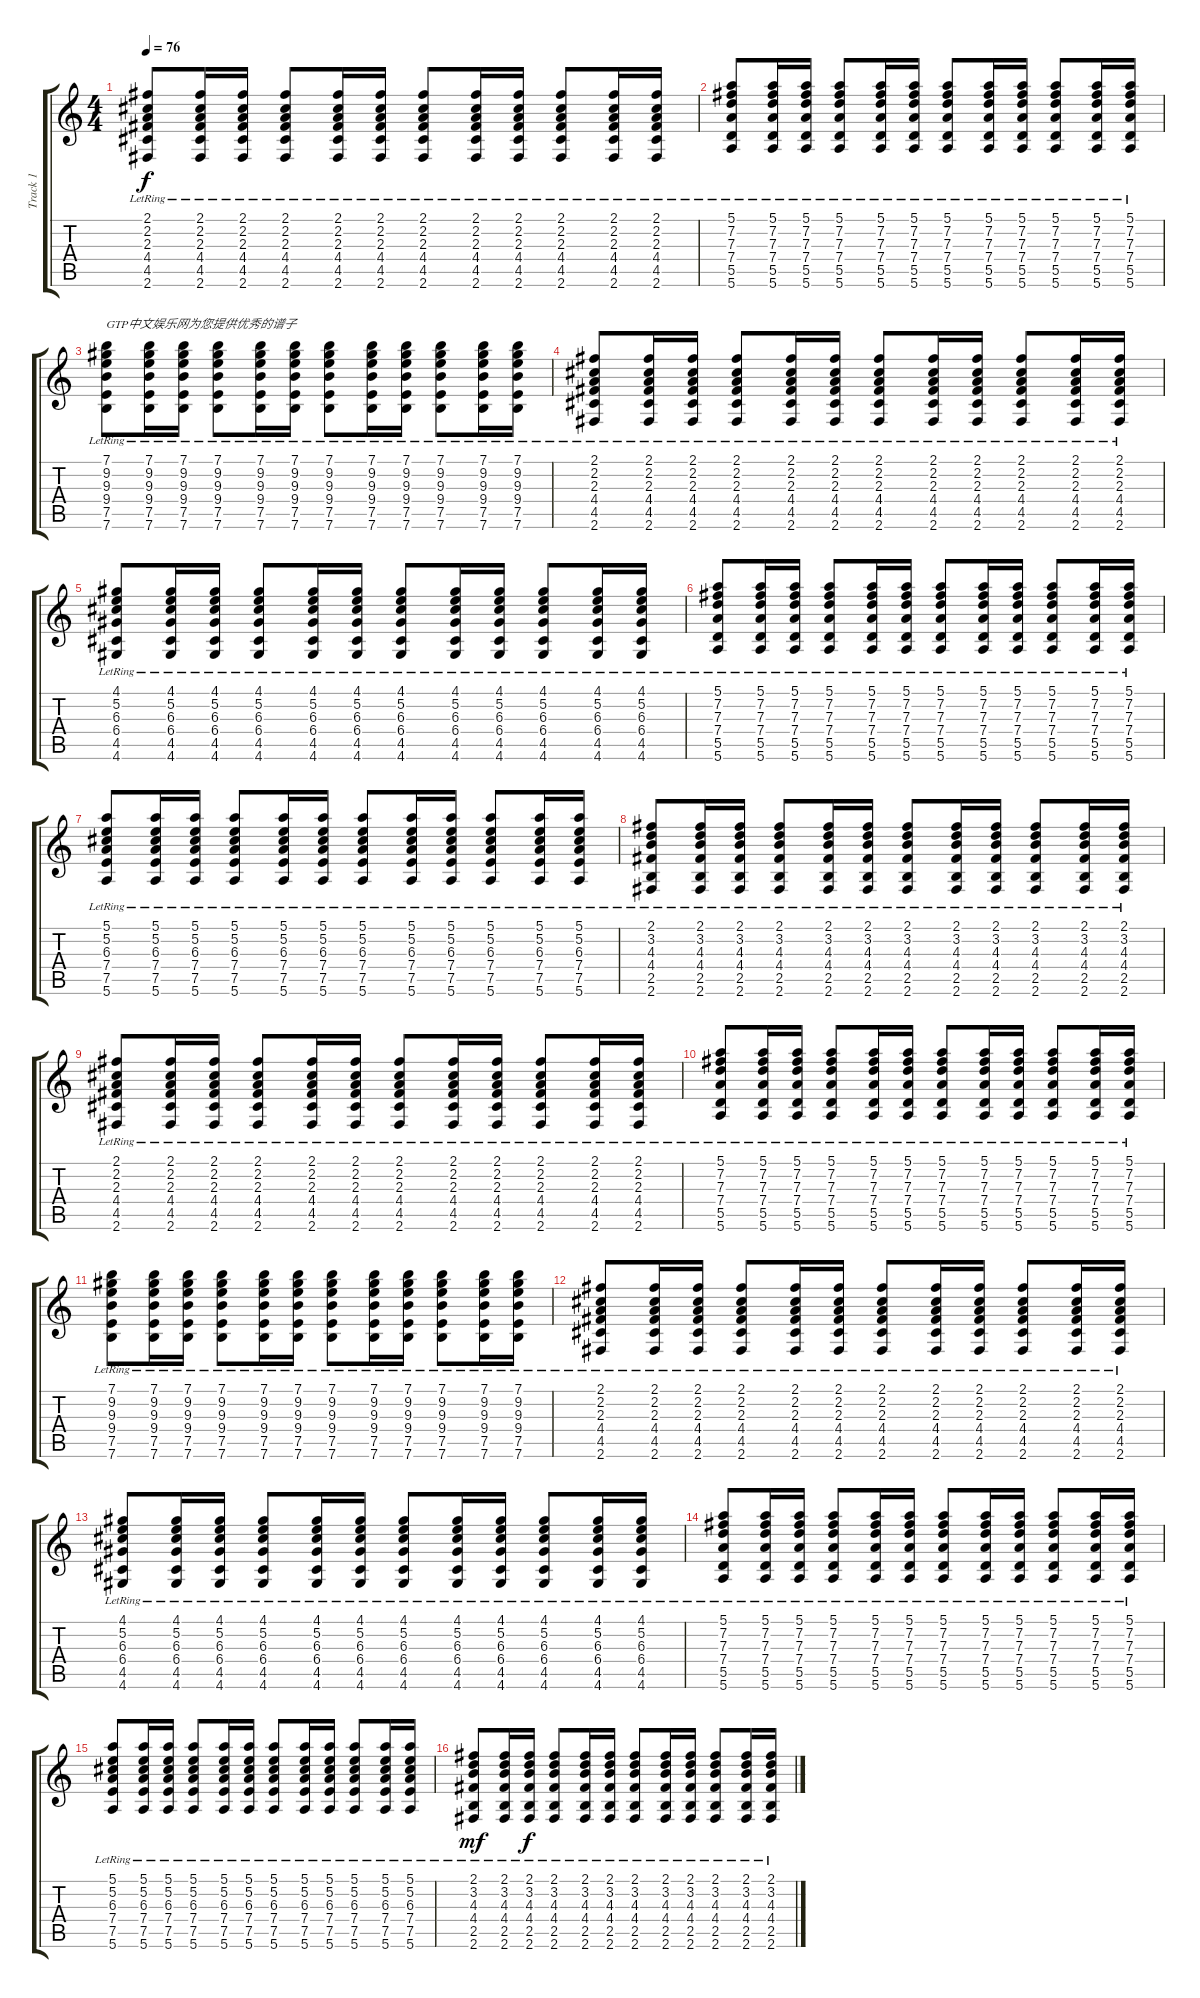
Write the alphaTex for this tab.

\track ("Track 1" "Track 1") {instrument acousticguitarsteel}
\staff {score tabs}
\tuning (E4 B3 G3 D3 A2 E2) {hide}
\ts (4 4)
\tempo 76
\clef g2
\ks c
(2.1 2.2{lr} 2.3{lr} 4.4{lr} 4.5{lr} 2.6).8{dy f} (2.1 2.2{lr} 2.3{lr} 4.4{lr} 4.5{lr} 2.6).16 (2.1 2.2{lr} 2.3{lr} 4.4{lr} 4.5{lr} 2.6).16 (2.1 2.2{lr} 2.3{lr} 4.4{lr} 4.5{lr} 2.6).8 (2.1 2.2{lr} 2.3{lr} 4.4{lr} 4.5{lr} 2.6).16 (2.1 2.2{lr} 2.3{lr} 4.4{lr} 4.5{lr} 2.6).16 (2.1 2.2{lr} 2.3{lr} 4.4{lr} 4.5{lr} 2.6).8 (2.1 2.2{lr} 2.3{lr} 4.4{lr} 4.5{lr} 2.6).16 (2.1 2.2{lr} 2.3{lr} 4.4{lr} 4.5{lr} 2.6).16 (2.1 2.2{lr} 2.3{lr} 4.4{lr} 4.5{lr} 2.6).8 (2.1 2.2{lr} 2.3{lr} 4.4{lr} 4.5{lr} 2.6).16 (2.1 2.2{lr} 2.3{lr} 4.4{lr} 4.5{lr} 2.6).16 |
(5.1 7.2{lr} 7.3{lr} 7.4{lr} 5.5{lr} 5.6).8 (5.1 7.2{lr} 7.3{lr} 7.4{lr} 5.5{lr} 5.6).16 (5.1 7.2{lr} 7.3{lr} 7.4{lr} 5.5{lr} 5.6).16 (5.1 7.2{lr} 7.3{lr} 7.4{lr} 5.5{lr} 5.6).8 (5.1 7.2{lr} 7.3{lr} 7.4{lr} 5.5{lr} 5.6).16 (5.1 7.2{lr} 7.3{lr} 7.4{lr} 5.5{lr} 5.6).16 (5.1 7.2{lr} 7.3{lr} 7.4{lr} 5.5{lr} 5.6).8 (5.1 7.2{lr} 7.3{lr} 7.4{lr} 5.5{lr} 5.6).16 (5.1 7.2{lr} 7.3{lr} 7.4{lr} 5.5{lr} 5.6).16 (5.1 7.2{lr} 7.3{lr} 7.4{lr} 5.5{lr} 5.6).8 (5.1 7.2{lr} 7.3{lr} 7.4{lr} 5.5{lr} 5.6).16 (5.1 7.2{lr} 7.3{lr} 7.4{lr} 5.5{lr} 5.6).16 |
(7.1 9.2{lr} 9.3{lr} 9.4{lr} 7.5{lr} 7.6).8{txt "GTP中文娱乐网为您提供优秀的谱子"} (7.1 9.2{lr} 9.3{lr} 9.4{lr} 7.5{lr} 7.6).16 (7.1 9.2{lr} 9.3{lr} 9.4{lr} 7.5{lr} 7.6).16 (7.1 9.2{lr} 9.3{lr} 9.4{lr} 7.5{lr} 7.6).8 (7.1 9.2{lr} 9.3{lr} 9.4{lr} 7.5{lr} 7.6).16 (7.1 9.2{lr} 9.3{lr} 9.4{lr} 7.5{lr} 7.6).16 (7.1 9.2{lr} 9.3{lr} 9.4{lr} 7.5{lr} 7.6).8 (7.1 9.2{lr} 9.3{lr} 9.4{lr} 7.5{lr} 7.6).16 (7.1 9.2{lr} 9.3{lr} 9.4{lr} 7.5{lr} 7.6).16 (7.1 9.2{lr} 9.3{lr} 9.4{lr} 7.5{lr} 7.6).8 (7.1 9.2{lr} 9.3{lr} 9.4{lr} 7.5{lr} 7.6).16 (7.1 9.2{lr} 9.3{lr} 9.4{lr} 7.5{lr} 7.6).16 |
(2.1{lr} 2.2{lr} 2.3{lr} 4.4{lr} 4.5 2.6).8 (2.1{lr} 2.2{lr} 2.3{lr} 4.4{lr} 4.5 2.6).16 (2.1{lr} 2.2{lr} 2.3{lr} 4.4{lr} 4.5 2.6).16 (2.1{lr} 2.2{lr} 2.3{lr} 4.4{lr} 4.5 2.6).8 (2.1{lr} 2.2{lr} 2.3{lr} 4.4{lr} 4.5 2.6).16 (2.1{lr} 2.2{lr} 2.3{lr} 4.4{lr} 4.5 2.6).16 (2.1{lr} 2.2{lr} 2.3{lr} 4.4{lr} 4.5 2.6).8 (2.1{lr} 2.2{lr} 2.3{lr} 4.4{lr} 4.5 2.6).16 (2.1{lr} 2.2{lr} 2.3{lr} 4.4{lr} 4.5 2.6).16 (2.1{lr} 2.2{lr} 2.3{lr} 4.4{lr} 4.5 2.6).8 (2.1{lr} 2.2{lr} 2.3{lr} 4.4{lr} 4.5 2.6).16 (2.1{lr} 2.2{lr} 2.3{lr} 4.4{lr} 4.5 2.6).16 |
(4.1{lr} 5.2{lr} 6.3{lr} 6.4{lr} 4.5 4.6).8 (4.1{lr} 5.2{lr} 6.3{lr} 6.4{lr} 4.5 4.6).16 (4.1{lr} 5.2{lr} 6.3{lr} 6.4{lr} 4.5 4.6).16 (4.1{lr} 5.2{lr} 6.3{lr} 6.4{lr} 4.5 4.6).8 (4.1{lr} 5.2{lr} 6.3{lr} 6.4{lr} 4.5 4.6).16 (4.1{lr} 5.2{lr} 6.3{lr} 6.4{lr} 4.5 4.6).16 (4.1{lr} 5.2{lr} 6.3{lr} 6.4{lr} 4.5 4.6).8 (4.1{lr} 5.2{lr} 6.3{lr} 6.4{lr} 4.5 4.6).16 (4.1{lr} 5.2{lr} 6.3{lr} 6.4{lr} 4.5 4.6).16 (4.1{lr} 5.2{lr} 6.3{lr} 6.4{lr} 4.5 4.6).8 (4.1{lr} 5.2{lr} 6.3{lr} 6.4{lr} 4.5 4.6).16 (4.1{lr} 5.2{lr} 6.3{lr} 6.4{lr} 4.5 4.6).16 |
(5.1{lr} 7.2{lr} 7.3{lr} 7.4{lr} 5.5 5.6).8 (5.1{lr} 7.2{lr} 7.3{lr} 7.4{lr} 5.5 5.6).16 (5.1{lr} 7.2{lr} 7.3{lr} 7.4{lr} 5.5 5.6).16 (5.1{lr} 7.2{lr} 7.3{lr} 7.4{lr} 5.5 5.6).8 (5.1{lr} 7.2{lr} 7.3{lr} 7.4{lr} 5.5 5.6).16 (5.1{lr} 7.2{lr} 7.3{lr} 7.4{lr} 5.5 5.6).16 (5.1{lr} 7.2{lr} 7.3{lr} 7.4{lr} 5.5 5.6).8 (5.1{lr} 7.2{lr} 7.3{lr} 7.4{lr} 5.5 5.6).16 (5.1{lr} 7.2{lr} 7.3{lr} 7.4{lr} 5.5 5.6).16 (5.1{lr} 7.2{lr} 7.3{lr} 7.4{lr} 5.5 5.6).8 (5.1{lr} 7.2{lr} 7.3{lr} 7.4{lr} 5.5 5.6).16 (5.1{lr} 7.2{lr} 7.3{lr} 7.4{lr} 5.5 5.6).16 |
(5.1{lr} 5.2{lr} 6.3{lr} 7.4{lr} 7.5 5.6).8 (5.1{lr} 5.2{lr} 6.3{lr} 7.4{lr} 7.5 5.6).16 (5.1{lr} 5.2{lr} 6.3{lr} 7.4{lr} 7.5 5.6).16 (5.1{lr} 5.2{lr} 6.3{lr} 7.4{lr} 7.5 5.6).8 (5.1{lr} 5.2{lr} 6.3{lr} 7.4{lr} 7.5 5.6).16 (5.1{lr} 5.2{lr} 6.3{lr} 7.4{lr} 7.5 5.6).16 (5.1{lr} 5.2{lr} 6.3{lr} 7.4{lr} 7.5 5.6).8 (5.1{lr} 5.2{lr} 6.3{lr} 7.4{lr} 7.5 5.6).16 (5.1{lr} 5.2{lr} 6.3{lr} 7.4{lr} 7.5 5.6).16 (5.1{lr} 5.2{lr} 6.3{lr} 7.4{lr} 7.5 5.6).8 (5.1{lr} 5.2{lr} 6.3{lr} 7.4{lr} 7.5 5.6).16 (5.1{lr} 5.2{lr} 6.3{lr} 7.4{lr} 7.5 5.6).16 |
(2.1 3.2{lr} 4.3{lr} 4.4{lr} 2.5{lr} 2.6).8 (2.1 3.2{lr} 4.3{lr} 4.4{lr} 2.5{lr} 2.6).16 (2.1 3.2{lr} 4.3{lr} 4.4{lr} 2.5{lr} 2.6).16 (2.1 3.2{lr} 4.3{lr} 4.4{lr} 2.5{lr} 2.6).8 (2.1 3.2{lr} 4.3{lr} 4.4{lr} 2.5{lr} 2.6).16 (2.1 3.2{lr} 4.3{lr} 4.4{lr} 2.5{lr} 2.6).16 (2.1 3.2{lr} 4.3{lr} 4.4{lr} 2.5{lr} 2.6).8 (2.1 3.2{lr} 4.3{lr} 4.4{lr} 2.5{lr} 2.6).16 (2.1 3.2{lr} 4.3{lr} 4.4{lr} 2.5{lr} 2.6).16 (2.1 3.2{lr} 4.3{lr} 4.4{lr} 2.5{lr} 2.6).8 (2.1 3.2{lr} 4.3{lr} 4.4{lr} 2.5{lr} 2.6).16 (2.1 3.2{lr} 4.3{lr} 4.4{lr} 2.5{lr} 2.6).16 |
(2.1 2.2{lr} 2.3{lr} 4.4{lr} 4.5{lr} 2.6).8 (2.1 2.2{lr} 2.3{lr} 4.4{lr} 4.5{lr} 2.6).16 (2.1 2.2{lr} 2.3{lr} 4.4{lr} 4.5{lr} 2.6).16 (2.1 2.2{lr} 2.3{lr} 4.4{lr} 4.5{lr} 2.6).8 (2.1 2.2{lr} 2.3{lr} 4.4{lr} 4.5{lr} 2.6).16 (2.1 2.2{lr} 2.3{lr} 4.4{lr} 4.5{lr} 2.6).16 (2.1 2.2{lr} 2.3{lr} 4.4{lr} 4.5{lr} 2.6).8 (2.1 2.2{lr} 2.3{lr} 4.4{lr} 4.5{lr} 2.6).16 (2.1 2.2{lr} 2.3{lr} 4.4{lr} 4.5{lr} 2.6).16 (2.1 2.2{lr} 2.3{lr} 4.4{lr} 4.5{lr} 2.6).8 (2.1 2.2{lr} 2.3{lr} 4.4{lr} 4.5{lr} 2.6).16 (2.1 2.2{lr} 2.3{lr} 4.4{lr} 4.5{lr} 2.6).16 |
(5.1 7.2{lr} 7.3{lr} 7.4{lr} 5.5{lr} 5.6).8 (5.1 7.2{lr} 7.3{lr} 7.4{lr} 5.5{lr} 5.6).16 (5.1 7.2{lr} 7.3{lr} 7.4{lr} 5.5{lr} 5.6).16 (5.1 7.2{lr} 7.3{lr} 7.4{lr} 5.5{lr} 5.6).8 (5.1 7.2{lr} 7.3{lr} 7.4{lr} 5.5{lr} 5.6).16 (5.1 7.2{lr} 7.3{lr} 7.4{lr} 5.5{lr} 5.6).16 (5.1 7.2{lr} 7.3{lr} 7.4{lr} 5.5{lr} 5.6).8 (5.1 7.2{lr} 7.3{lr} 7.4{lr} 5.5{lr} 5.6).16 (5.1 7.2{lr} 7.3{lr} 7.4{lr} 5.5{lr} 5.6).16 (5.1 7.2{lr} 7.3{lr} 7.4{lr} 5.5{lr} 5.6).8 (5.1 7.2{lr} 7.3{lr} 7.4{lr} 5.5{lr} 5.6).16 (5.1 7.2{lr} 7.3{lr} 7.4{lr} 5.5{lr} 5.6).16 |
(7.1 9.2{lr} 9.3{lr} 9.4{lr} 7.5{lr} 7.6).8 (7.1 9.2{lr} 9.3{lr} 9.4{lr} 7.5{lr} 7.6).16 (7.1 9.2{lr} 9.3{lr} 9.4{lr} 7.5{lr} 7.6).16 (7.1 9.2{lr} 9.3{lr} 9.4{lr} 7.5{lr} 7.6).8 (7.1 9.2{lr} 9.3{lr} 9.4{lr} 7.5{lr} 7.6).16 (7.1 9.2{lr} 9.3{lr} 9.4{lr} 7.5{lr} 7.6).16 (7.1 9.2{lr} 9.3{lr} 9.4{lr} 7.5{lr} 7.6).8 (7.1 9.2{lr} 9.3{lr} 9.4{lr} 7.5{lr} 7.6).16 (7.1 9.2{lr} 9.3{lr} 9.4{lr} 7.5{lr} 7.6).16 (7.1 9.2{lr} 9.3{lr} 9.4{lr} 7.5{lr} 7.6).8 (7.1 9.2{lr} 9.3{lr} 9.4{lr} 7.5{lr} 7.6).16 (7.1 9.2{lr} 9.3{lr} 9.4{lr} 7.5{lr} 7.6).16 |
(2.1{lr} 2.2{lr} 2.3{lr} 4.4{lr} 4.5 2.6).8 (2.1{lr} 2.2{lr} 2.3{lr} 4.4{lr} 4.5 2.6).16 (2.1{lr} 2.2{lr} 2.3{lr} 4.4{lr} 4.5 2.6).16 (2.1{lr} 2.2{lr} 2.3{lr} 4.4{lr} 4.5 2.6).8 (2.1{lr} 2.2{lr} 2.3{lr} 4.4{lr} 4.5 2.6).16 (2.1{lr} 2.2{lr} 2.3{lr} 4.4{lr} 4.5 2.6).16 (2.1{lr} 2.2{lr} 2.3{lr} 4.4{lr} 4.5 2.6).8 (2.1{lr} 2.2{lr} 2.3{lr} 4.4{lr} 4.5 2.6).16 (2.1{lr} 2.2{lr} 2.3{lr} 4.4{lr} 4.5 2.6).16 (2.1{lr} 2.2{lr} 2.3{lr} 4.4{lr} 4.5 2.6).8 (2.1{lr} 2.2{lr} 2.3{lr} 4.4{lr} 4.5 2.6).16 (2.1{lr} 2.2{lr} 2.3{lr} 4.4{lr} 4.5 2.6).16 |
(4.1{lr} 5.2{lr} 6.3{lr} 6.4{lr} 4.5 4.6).8 (4.1{lr} 5.2{lr} 6.3{lr} 6.4{lr} 4.5 4.6).16 (4.1{lr} 5.2{lr} 6.3{lr} 6.4{lr} 4.5 4.6).16 (4.1{lr} 5.2{lr} 6.3{lr} 6.4{lr} 4.5 4.6).8 (4.1{lr} 5.2{lr} 6.3{lr} 6.4{lr} 4.5 4.6).16 (4.1{lr} 5.2{lr} 6.3{lr} 6.4{lr} 4.5 4.6).16 (4.1{lr} 5.2{lr} 6.3{lr} 6.4{lr} 4.5 4.6).8 (4.1{lr} 5.2{lr} 6.3{lr} 6.4{lr} 4.5 4.6).16 (4.1{lr} 5.2{lr} 6.3{lr} 6.4{lr} 4.5 4.6).16 (4.1{lr} 5.2{lr} 6.3{lr} 6.4{lr} 4.5 4.6).8 (4.1{lr} 5.2{lr} 6.3{lr} 6.4{lr} 4.5 4.6).16 (4.1{lr} 5.2{lr} 6.3{lr} 6.4{lr} 4.5 4.6).16 |
(5.1{lr} 7.2{lr} 7.3{lr} 7.4{lr} 5.5 5.6).8 (5.1{lr} 7.2{lr} 7.3{lr} 7.4{lr} 5.5 5.6).16 (5.1{lr} 7.2{lr} 7.3{lr} 7.4{lr} 5.5 5.6).16 (5.1{lr} 7.2{lr} 7.3{lr} 7.4{lr} 5.5 5.6).8 (5.1{lr} 7.2{lr} 7.3{lr} 7.4{lr} 5.5 5.6).16 (5.1{lr} 7.2{lr} 7.3{lr} 7.4{lr} 5.5 5.6).16 (5.1{lr} 7.2{lr} 7.3{lr} 7.4{lr} 5.5 5.6).8 (5.1{lr} 7.2{lr} 7.3{lr} 7.4{lr} 5.5 5.6).16 (5.1{lr} 7.2{lr} 7.3{lr} 7.4{lr} 5.5 5.6).16 (5.1{lr} 7.2{lr} 7.3{lr} 7.4{lr} 5.5 5.6).8 (5.1{lr} 7.2{lr} 7.3{lr} 7.4{lr} 5.5 5.6).16 (5.1{lr} 7.2{lr} 7.3{lr} 7.4{lr} 5.5 5.6).16 |
(5.1{lr} 5.2{lr} 6.3{lr} 7.4{lr} 7.5 5.6).8 (5.1{lr} 5.2{lr} 6.3{lr} 7.4{lr} 7.5 5.6).16 (5.1{lr} 5.2{lr} 6.3{lr} 7.4{lr} 7.5 5.6).16 (5.1{lr} 5.2{lr} 6.3{lr} 7.4{lr} 7.5 5.6).8 (5.1{lr} 5.2{lr} 6.3{lr} 7.4{lr} 7.5 5.6).16 (5.1{lr} 5.2{lr} 6.3{lr} 7.4{lr} 7.5 5.6).16 (5.1{lr} 5.2{lr} 6.3{lr} 7.4{lr} 7.5 5.6).8 (5.1{lr} 5.2{lr} 6.3{lr} 7.4{lr} 7.5 5.6).16 (5.1{lr} 5.2{lr} 6.3{lr} 7.4{lr} 7.5 5.6).16 (5.1{lr} 5.2{lr} 6.3{lr} 7.4{lr} 7.5 5.6).8 (5.1{lr} 5.2{lr} 6.3{lr} 7.4{lr} 7.5 5.6).16 (5.1{lr} 5.2{lr} 6.3{lr} 7.4{lr} 7.5 5.6).16 |
(2.1 3.2{lr} 4.3{lr} 4.4{lr} 2.5{lr} 2.6).8{dy mf} (2.1 3.2{lr} 4.3{lr} 4.4{lr} 2.5{lr} 2.6).16 (2.1 3.2{lr} 4.3{lr} 4.4{lr} 2.5{lr} 2.6).16{dy f} (2.1 3.2{lr} 4.3{lr} 4.4{lr} 2.5{lr} 2.6).8 (2.1 3.2{lr} 4.3{lr} 4.4{lr} 2.5{lr} 2.6).16 (2.1 3.2{lr} 4.3{lr} 4.4{lr} 2.5{lr} 2.6).16 (2.1 3.2{lr} 4.3{lr} 4.4{lr} 2.5{lr} 2.6).8 (2.1 3.2{lr} 4.3{lr} 4.4{lr} 2.5{lr} 2.6).16 (2.1 3.2{lr} 4.3{lr} 4.4{lr} 2.5{lr} 2.6).16 (2.1 3.2{lr} 4.3{lr} 4.4{lr} 2.5{lr} 2.6).8 (2.1 3.2{lr} 4.3{lr} 4.4{lr} 2.5{lr} 2.6).16 (2.1 3.2{lr} 4.3{lr} 4.4{lr} 2.5{lr} 2.6).16
